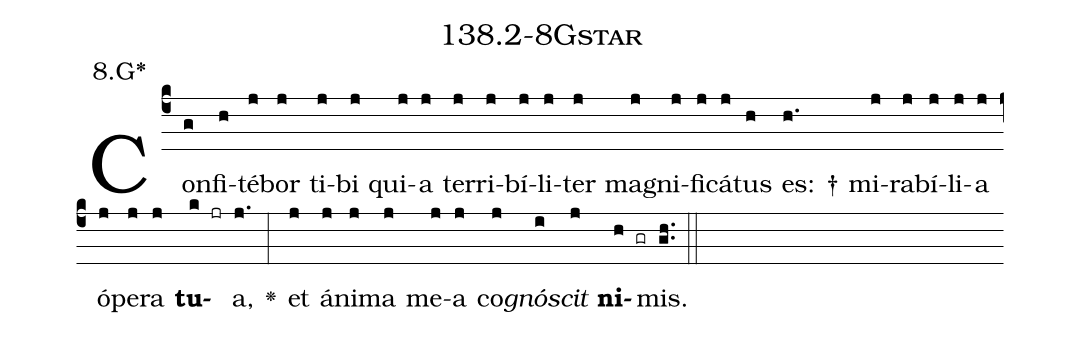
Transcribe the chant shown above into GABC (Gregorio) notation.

name: 138.2-8Gstar;
annotation: 8.G*;
%%
(c4)Con(g)fi(h)té(j)bor(j) ti(j)bi(j) qui(j)a(j) ter(j)ri(j)bí(j)li(j)ter(j) ma(j)gni(j)fi(j)cá(j)tus(h) es: †(h.) mi(j)ra(j)bí(j)li(j)a(j) ó(j)pe(j)ra(j) <b>tu</b>(k jr)a,(j.) <v>\greheightstar</v>(:) et(j) á(j)ni(j)ma(j) me(j)a(j) co(j)<i>gnó</i>(i)<i>scit</i>(j) <b>ni</b>(h gr)mis.(gh..) (::)


%E(j) u(j) o(i) u(j) a(h) e.(gh..) (::)
